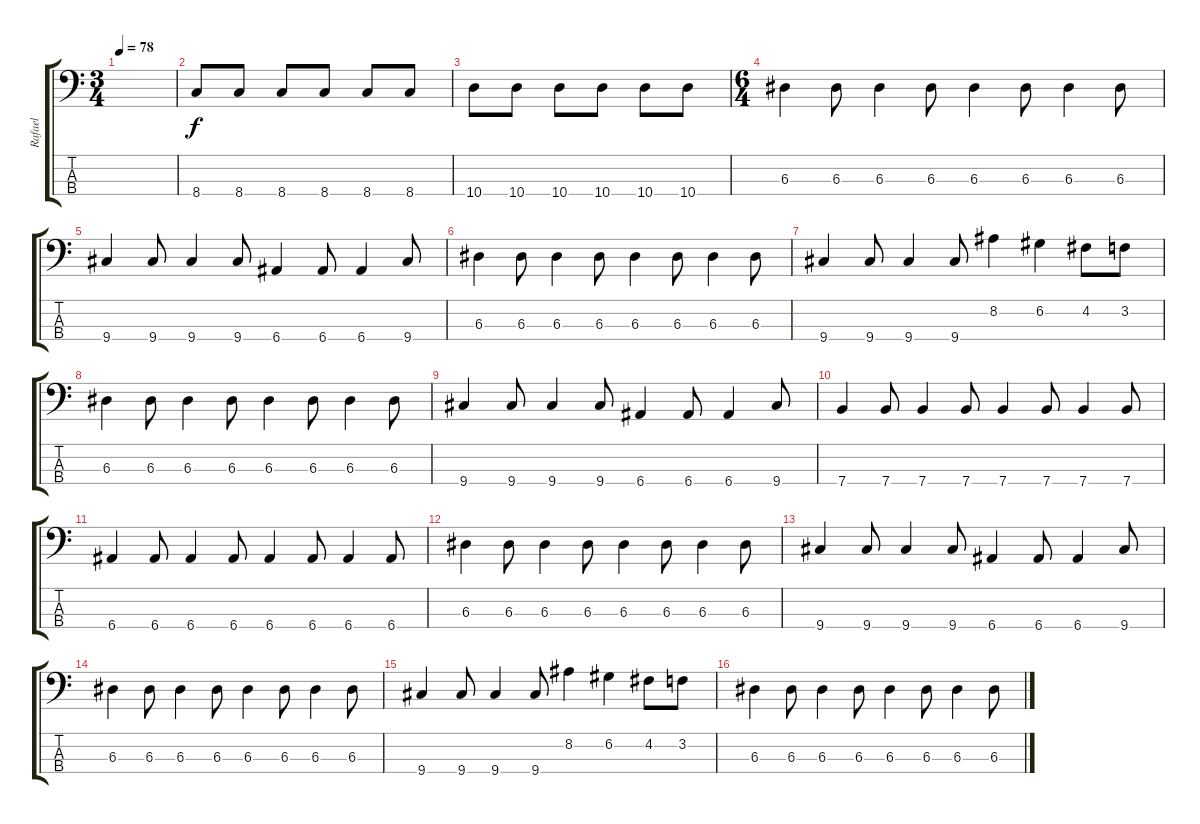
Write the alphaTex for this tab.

\track ("Rafael" "Rafael") {instrument electricbassfinger}
\staff {score tabs}
\tuning (G2 D2 A1 E1) {hide}
\ts (3 4)
\tempo 78
\clef f4
\ks c
|
8.4.8 8.4.8 8.4.8 8.4.8 8.4.8 8.4.8 |
10.4.8 10.4.8 10.4.8 10.4.8 10.4.8 10.4.8 |
\ts (6 4)
6.3.4 6.3.8 6.3.4 6.3.8 6.3.4 6.3.8 6.3.4 6.3.8 |
9.4.4 9.4.8 9.4.4 9.4.8 6.4.4 6.4.8 6.4.4 9.4.8 |
6.3.4 6.3.8 6.3.4 6.3.8 6.3.4 6.3.8 6.3.4 6.3.8 |
9.4.4 9.4.8 9.4.4 9.4.8 8.2.4 6.2.4 4.2.8 3.2.8 |
6.3.4 6.3.8 6.3.4 6.3.8 6.3.4 6.3.8 6.3.4 6.3.8 |
9.4.4 9.4.8 9.4.4 9.4.8 6.4.4 6.4.8 6.4.4 9.4.8 |
7.4.4 7.4.8 7.4.4 7.4.8 7.4.4 7.4.8 7.4.4 7.4.8 |
6.4.4 6.4.8 6.4.4 6.4.8 6.4.4 6.4.8 6.4.4 6.4.8 |
6.3.4 6.3.8 6.3.4 6.3.8 6.3.4 6.3.8 6.3.4 6.3.8 |
9.4.4 9.4.8 9.4.4 9.4.8 6.4.4 6.4.8 6.4.4 9.4.8 |
6.3.4 6.3.8 6.3.4 6.3.8 6.3.4 6.3.8 6.3.4 6.3.8 |
9.4.4 9.4.8 9.4.4 9.4.8 8.2.4 6.2.4 4.2.8 3.2.8 |
6.3.4 6.3.8 6.3.4 6.3.8 6.3.4 6.3.8 6.3.4 6.3.8
